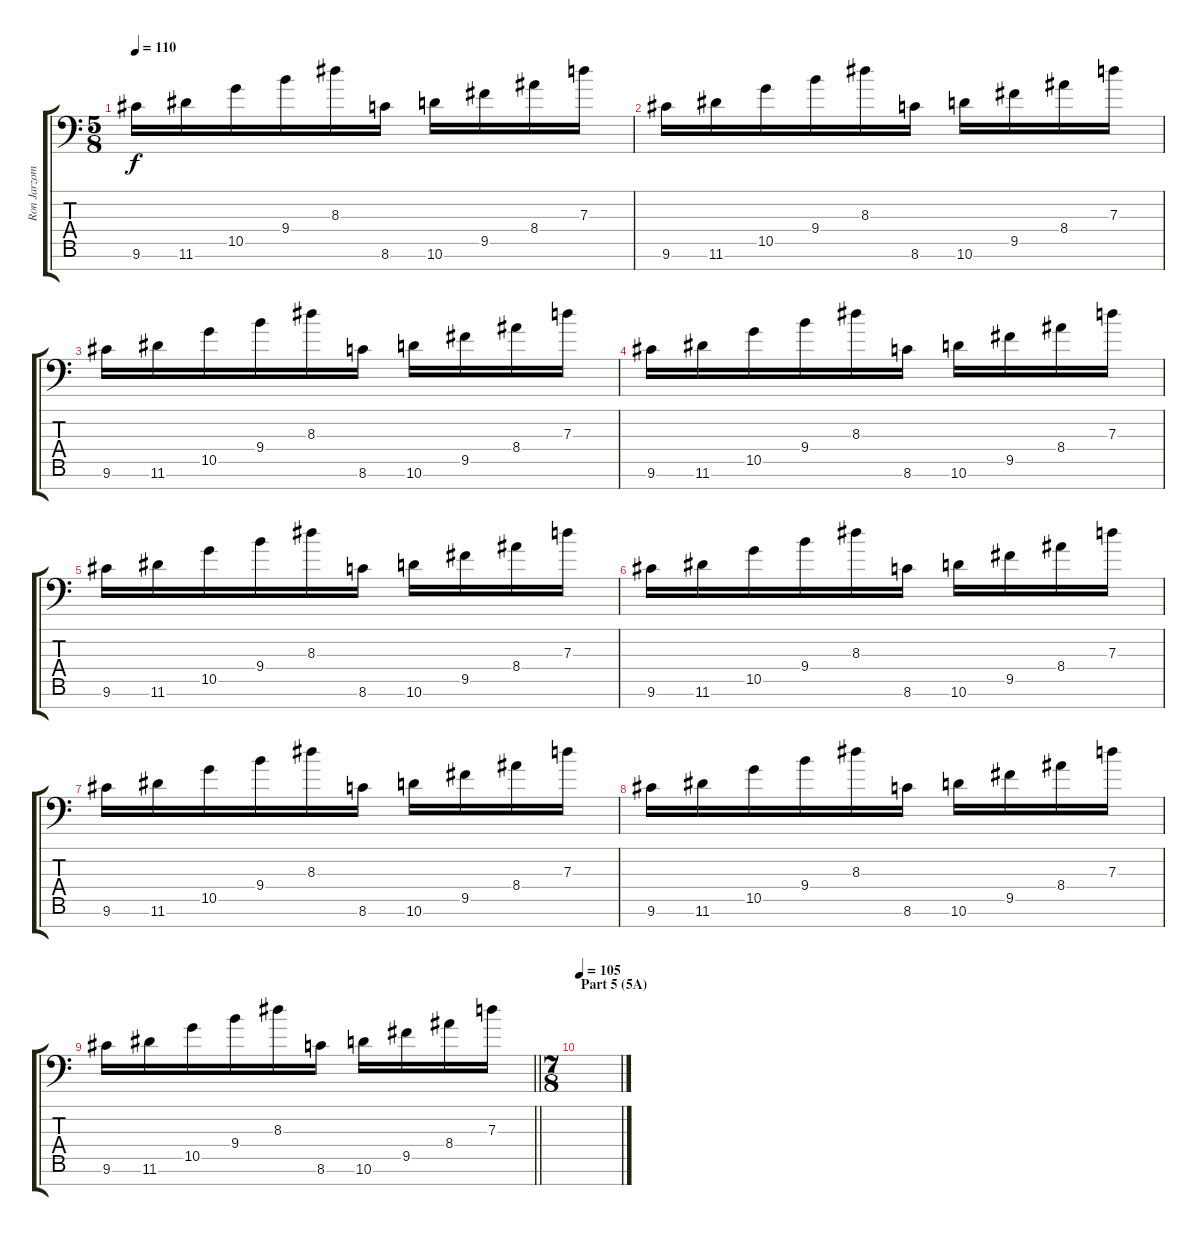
\track ("Ron Jarzombek - Lead 1" "Ron Jarzom") {instrument electricguitarjazz}
\staff {score tabs}
\tuning (E4 B3 G3 D3 A2 E2 A1) {hide}
\ts (5 8)
\tempo 110
\clef f4
\ks c
9.6.16{dy f} 11.6.16 10.5.16 9.4.16 8.3.16 8.6.16 10.6.16 9.5.16 8.4.16 7.3.16 |
9.6.16 11.6.16 10.5.16 9.4.16 8.3.16 8.6.16 10.6.16 9.5.16 8.4.16 7.3.16 |
9.6.16 11.6.16 10.5.16 9.4.16 8.3.16 8.6.16 10.6.16 9.5.16 8.4.16 7.3.16 |
9.6.16 11.6.16 10.5.16 9.4.16 8.3.16 8.6.16 10.6.16 9.5.16 8.4.16 7.3.16 |
9.6.16 11.6.16 10.5.16 9.4.16 8.3.16 8.6.16 10.6.16 9.5.16 8.4.16 7.3.16 |
9.6.16 11.6.16 10.5.16 9.4.16 8.3.16 8.6.16 10.6.16 9.5.16 8.4.16 7.3.16 |
9.6.16 11.6.16 10.5.16 9.4.16 8.3.16 8.6.16 10.6.16 9.5.16 8.4.16 7.3.16 |
9.6.16 11.6.16 10.5.16 9.4.16 8.3.16 8.6.16 10.6.16 9.5.16 8.4.16 7.3.16 |
\barLineRight lightlight
9.6.16 11.6.16 10.5.16 9.4.16 8.3.16 8.6.16 10.6.16 9.5.16 8.4.16 7.3.16 |
\ts (7 8)
\section ("" "Part 5 (5A)")
\tempo 105
